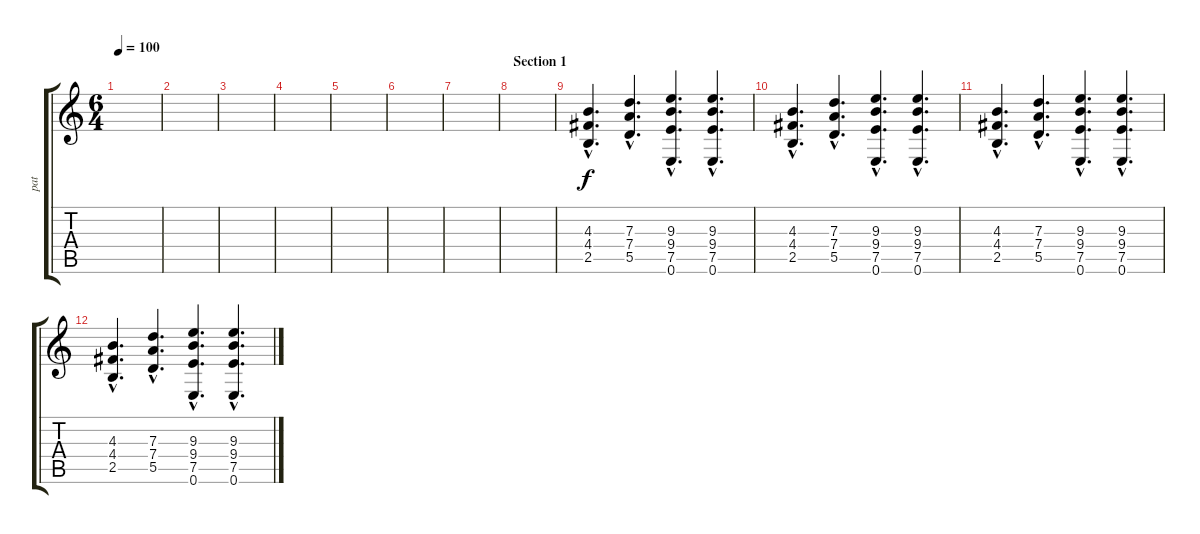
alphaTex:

\track ("pat" "pat") {instrument distortionguitar}
\staff {score tabs}
\tuning (E4 B3 G3 D3 A2 E2) {hide}
\ts (6 4)
\tempo 100
\clef g2
\ks c
|
|
|
|
|
|
|
\section ("" "Section 1")
|
(4.3{hac} 4.4{hac} 2.5{hac}).4{d} (7.3{hac} 7.4{hac} 5.5{hac}).4{d} (9.3{hac} 9.4{hac} 7.5{hac} 0.6{hac}).4{d} (9.3{hac} 9.4{hac} 7.5{hac} 0.6{hac}).4{d} |
(4.3{hac} 4.4{hac} 2.5{hac}).4{d} (7.3{hac} 7.4{hac} 5.5{hac}).4{d} (9.3{hac} 9.4{hac} 7.5{hac} 0.6{hac}).4{d} (9.3{hac} 9.4{hac} 7.5{hac} 0.6{hac}).4{d} |
(4.3{hac} 4.4{hac} 2.5{hac}).4{d} (7.3{hac} 7.4{hac} 5.5{hac}).4{d} (9.3{hac} 9.4{hac} 7.5{hac} 0.6{hac}).4{d} (9.3{hac} 9.4{hac} 7.5{hac} 0.6{hac}).4{d} |
(4.3{hac} 4.4{hac} 2.5{hac}).4{d} (7.3{hac} 7.4{hac} 5.5{hac}).4{d} (9.3{hac} 9.4{hac} 7.5{hac} 0.6{hac}).4{d} (9.3{hac} 9.4{hac} 7.5{hac} 0.6{hac}).4{d}
